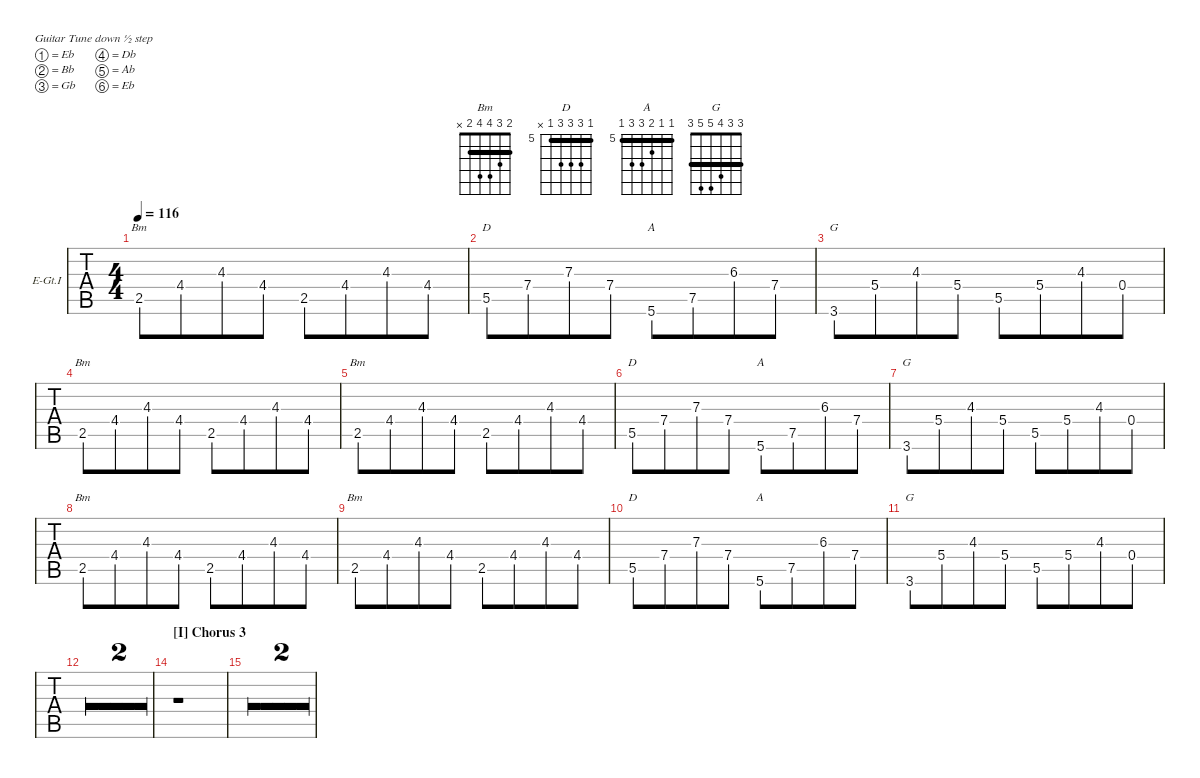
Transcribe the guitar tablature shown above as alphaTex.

\hideDynamics
\bracketExtendMode nobrackets
\firstSystemTrackNameOrientation horizontal
\otherSystemsTrackNameOrientation horizontal
\track ("E.Guitar I (Rythm Left)" "E-Gt.I") {multiBarRest instrument distortionguitar}
\staff {tabs}
\tuning (Eb4 Bb3 Gb3 Db3 Ab2 Eb2)
\chord ("Bm" 2 3 4 4 2 x) {barre 2}
\chord ("D" 5 7 7 7 5 x) {firstfret 5 barre 5}
\chord ("A" 5 5 6 7 7 5) {firstfret 5 barre (5 5)}
\chord ("G" 3 3 4 5 5 3) {barre (3 3)}
\ts (4 4)
\tempo 116
\clef g2
\ks db
2.5.8{ch "Bm" dy mf beam merge} 4.4.8{beam merge} 4.3.8{beam merge} 4.4.8 2.5.8{beam merge} 4.4.8{beam merge} 4.3.8{beam merge} 4.4.8 |
5.5.8{ch "D" beam merge} 7.4.8{beam merge} 7.3.8{beam merge} 7.4.8 5.6.8{ch "A" beam merge} 7.5.8{beam merge} 6.3.8{beam merge} 7.4.8 |
3.6.8{ch "G" beam merge} 5.4.8{beam merge} 4.3.8{beam merge} 5.4.8 5.5.8{beam merge} 5.4.8{beam merge} 4.3.8{beam merge} 0.4.8 |
2.5.8{ch "Bm" beam merge} 4.4.8{beam merge} 4.3.8{beam merge} 4.4.8 2.5.8{beam merge} 4.4.8{beam merge} 4.3.8{beam merge} 4.4.8 |
2.5.8{ch "Bm" beam merge} 4.4.8{beam merge} 4.3.8{beam merge} 4.4.8 2.5.8{beam merge} 4.4.8{beam merge} 4.3.8{beam merge} 4.4.8 |
5.5.8{ch "D" beam merge} 7.4.8{beam merge} 7.3.8{beam merge} 7.4.8 5.6.8{ch "A" beam merge} 7.5.8{beam merge} 6.3.8{beam merge} 7.4.8 |
3.6.8{ch "G" beam merge} 5.4.8{beam merge} 4.3.8{beam merge} 5.4.8 5.5.8{beam merge} 5.4.8{beam merge} 4.3.8{beam merge} 0.4.8 |
2.5.8{ch "Bm" beam merge} 4.4.8{beam merge} 4.3.8{beam merge} 4.4.8 2.5.8{beam merge} 4.4.8{beam merge} 4.3.8{beam merge} 4.4.8 |
2.5.8{ch "Bm" beam merge} 4.4.8{beam merge} 4.3.8{beam merge} 4.4.8 2.5.8{beam merge} 4.4.8{beam merge} 4.3.8{beam merge} 4.4.8 |
5.5.8{ch "D" beam merge} 7.4.8{beam merge} 7.3.8{beam merge} 7.4.8 5.6.8{ch "A" beam merge} 7.5.8{beam merge} 6.3.8{beam merge} 7.4.8 |
3.6.8{ch "G" beam merge} 5.4.8{beam merge} 4.3.8{beam merge} 5.4.8 5.5.8{beam merge} 5.4.8{beam merge} 4.3.8{beam merge} 0.4.8 |
r.1 |
r.1 |
\section ("I" "Chorus 3")
r.1 |
r.1 |
r.1
